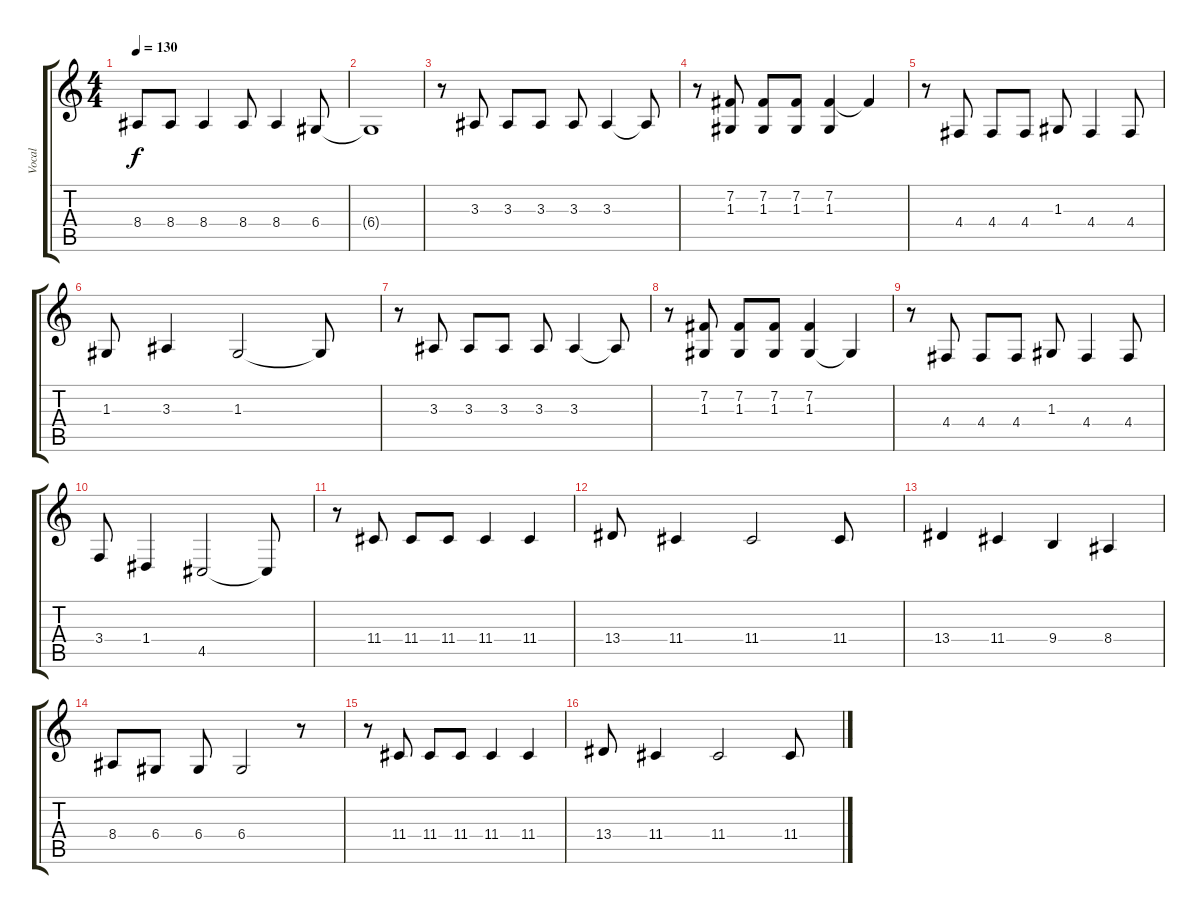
\track ("Vocal" "Vocal") {instrument lead5charang}
\staff {score tabs}
\tuning (E4 B3 G3 D3 A2 E2) {hide}
\ts (4 4)
\tempo 130
\clef g2
\ks c
8.4{t}.8{dy f} 8.4.8 8.4.4 8.4.8 8.4.4 6.4.8 |
6.4{t}.1 |
r.8 3.3.8 3.3.8 3.3.8 3.3.8 3.3.4 3.3{t}.8 |
r.8 (7.2 1.3).8 (7.2 1.3).8 (7.2 1.3).8 (7.2 1.3).4 7.2{t}.4 |
r.8 4.4.8 4.4.8 4.4.8 1.3.8 4.4.4 4.4.8 |
1.3.8 3.3.4 1.3.2 1.3{t}.8 |
r.8 3.3.8 3.3.8 3.3.8 3.3.8 3.3.4 3.3{t}.8 |
r.8 (7.2 1.3).8 (7.2 1.3).8 (7.2 1.3).8 (7.2 1.3).4 1.3{t}.4 |
r.8 4.4.8 4.4.8 4.4.8 1.3.8 4.4.4 4.4.8 |
3.4.8 1.4.4 4.5.2 4.5{t}.8 |
r.8 11.4.8 11.4.8 11.4.8 11.4.4 11.4.4 |
13.4.8 11.4.4 11.4.2 11.4.8 |
13.4.4 11.4.4 9.4.4 8.4.4 |
8.4.8 6.4.8 6.4.8 6.4.2 r.8 |
r.8 11.4.8 11.4.8 11.4.8 11.4.4 11.4.4 |
13.4.8 11.4.4 11.4.2 11.4.8
